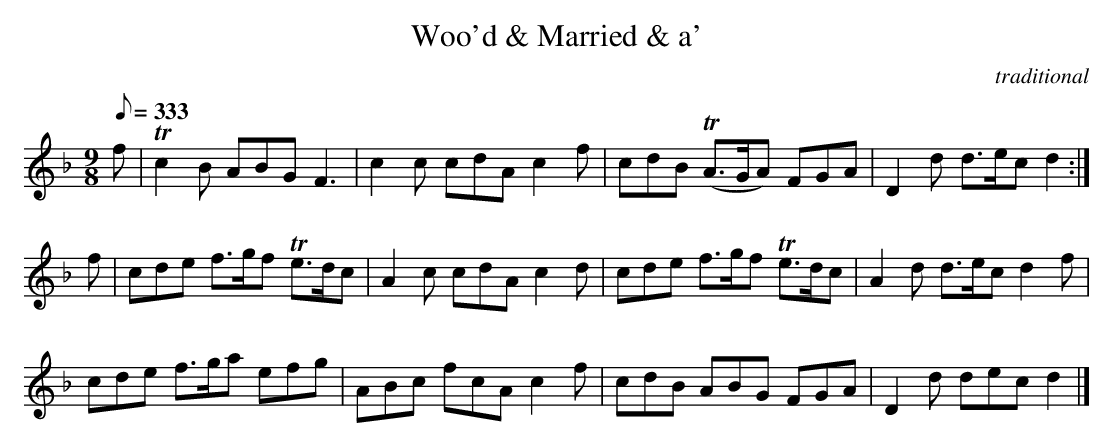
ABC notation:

X:1
T:Woo'd & Married & a'
C:traditional
L:1/8
M:9/8
Q:333
K:F
f|Tc2 B ABG F3|c2 c cdA c2 f|cdB (TA>GA) FGA|D2 d d>ec d2:|
f|cde f>gf Te>dc|A2 c cdA c2 d|cde f>gf Te>dc|A2 d d>ec d2 f|
cde f>ga efg|ABc fcA c2f|cdB ABG FGA|D2 d dec d2|]
